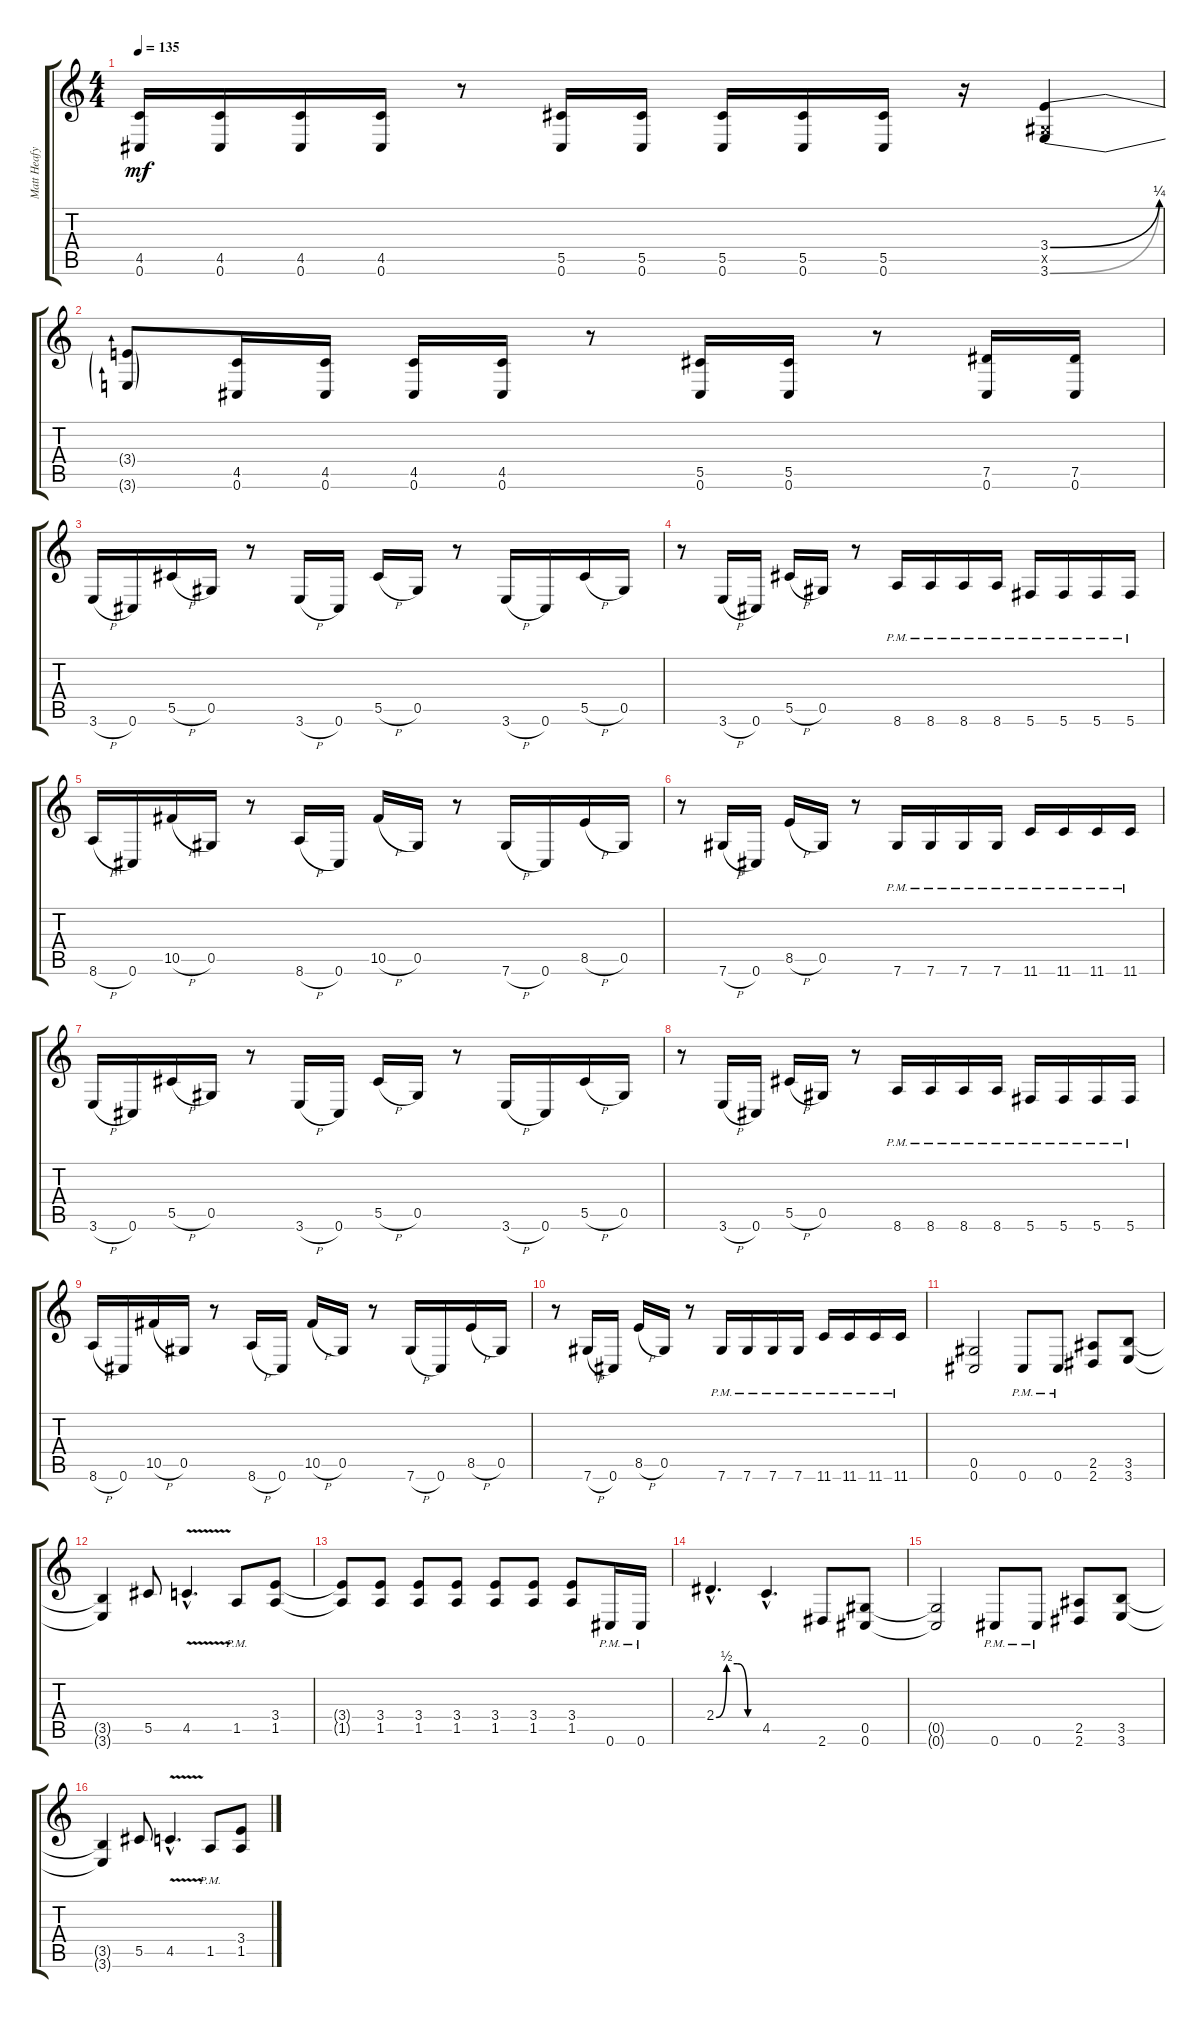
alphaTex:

\track ("Matt Heafy" "Matt Heafy") {instrument distortionguitar}
\staff {score tabs}
\tuning (Eb4 Bb3 Gb3 Db3 Ab2 Db2) {hide}
\ts (4 4)
\tempo 135
\clef g2
\ks c
(4.5 0.6).16{dy mf} (4.5 0.6).16 (4.5 0.6).16 (4.5 0.6).16 r.8 (5.5 0.6).16 (5.5 0.6).16 (5.5 0.6).16 (5.5 0.6).16 (5.5 0.6).16 r.16 (3.4{be (bend 0 0 60 1)} 0.5{x} 3.6{be (bend 0 0 60 1)}).4 |
(3.4{t} 3.6{t}).8 (4.5 0.6).16 (4.5 0.6).16 (4.5 0.6).16 (4.5 0.6).16 r.8 (5.5 0.6).16 (5.5 0.6).16 r.8 (7.5 0.6).16 (7.5 0.6).16 |
3.6{h}.16 0.6.16 5.5{h}.16 0.5.16 r.8 3.6{h}.16 0.6.16 5.5{h}.16 0.5.16 r.8 3.6{h}.16 0.6.16 5.5{h}.16 0.5.16 |
r.8 3.6{h}.16 0.6.16 5.5{h}.16 0.5.16 r.8 8.6{pm}.16 8.6{pm}.16 8.6{pm}.16 8.6{pm}.16 5.6{pm}.16 5.6{pm}.16 5.6{pm}.16 5.6{pm}.16 |
8.6{h}.16 0.6.16 10.5{h}.16 0.5.16 r.8 8.6{h}.16 0.6.16 10.5{h}.16 0.5.16 r.8 7.6{h}.16 0.6.16 8.5{h}.16 0.5.16 |
r.8 7.6{h}.16 0.6.16 8.5{h}.16 0.5.16 r.8 7.6{pm}.16 7.6{pm}.16 7.6{pm}.16 7.6{pm}.16 11.6{pm}.16 11.6{pm}.16 11.6{pm}.16 11.6{pm}.16 |
3.6{h}.16 0.6.16 5.5{h}.16 0.5.16 r.8 3.6{h}.16 0.6.16 5.5{h}.16 0.5.16 r.8 3.6{h}.16 0.6.16 5.5{h}.16 0.5.16 |
r.8 3.6{h}.16 0.6.16 5.5{h}.16 0.5.16 r.8 8.6{pm}.16 8.6{pm}.16 8.6{pm}.16 8.6{pm}.16 5.6{pm}.16 5.6{pm}.16 5.6{pm}.16 5.6{pm}.16 |
8.6{h}.16 0.6.16 10.5{h}.16 0.5.16 r.8 8.6{h}.16 0.6.16 10.5{h}.16 0.5.16 r.8 7.6{h}.16 0.6.16 8.5{h}.16 0.5.16 |
r.8 7.6{h}.16 0.6.16 8.5{h}.16 0.5.16 r.8 7.6{pm}.16 7.6{pm}.16 7.6{pm}.16 7.6{pm}.16 11.6{pm}.16 11.6{pm}.16 11.6{pm}.16 11.6{pm}.16 |
(0.5 0.6).2 0.6{pm}.8 0.6{pm}.8 (2.5 2.6).8 (3.5 3.6).8 |
(3.5{t} 3.6{t}).4 5.5.8 4.5{v hac}.4{d} 1.5{pm}.8 (3.4 1.5).8 |
(3.4{t} 1.5{t}).8 (3.4 1.5).8 (3.4 1.5).8 (3.4 1.5).8 (3.4 1.5).8 (3.4 1.5).8 (3.4 1.5).8 0.6{pm}.16 0.6{pm}.16 |
2.4{be (custom 0 0 15 2 30 2 45 0 60 0) hac}.4{d} 4.5{hac}.4{d} 2.6.8 (0.5 0.6).8 |
(0.5{t} 0.6{t}).2 0.6{pm}.8 0.6{pm}.8 (2.5 2.6).8 (3.5 3.6).8 |
(3.5{t} 3.6{t}).4 5.5.8 4.5{v hac}.4{d} 1.5{pm}.8 (3.4 1.5).8
